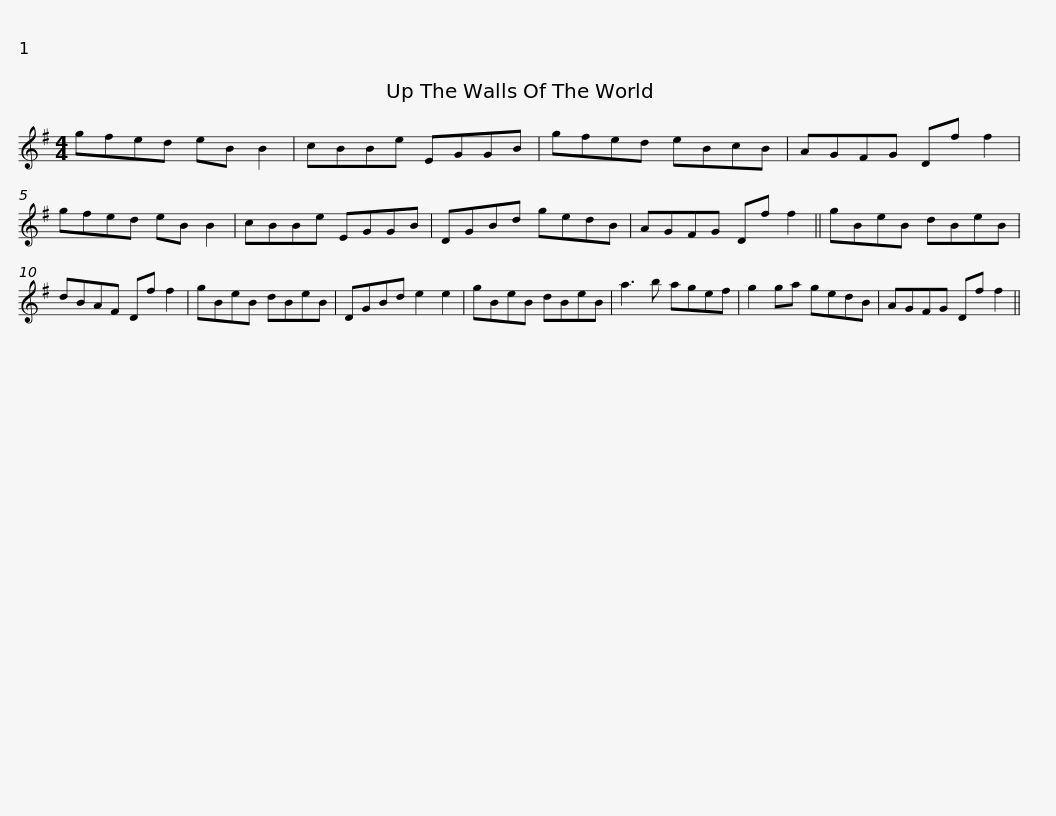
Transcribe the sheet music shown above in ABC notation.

X:1
L:1/8
M:4/4
I:linebreak $
K:G
V:1 treble
V:1
 gfed eB B2 | cBBe EGGB | gfed eBcB | AGFG Df f2 | gfed eB B2 | %5
 cBBe EGGB |$ DGBd gedB | AGFG Df f2 || gBeB dBeB | dBAF Df f2 | %10
 gBeB dBeB | DGBd e2 e2 |$ gBeB dBeB | a3 b agef | g2 ga gedB | %15
 AGFG Df f2 || %16
